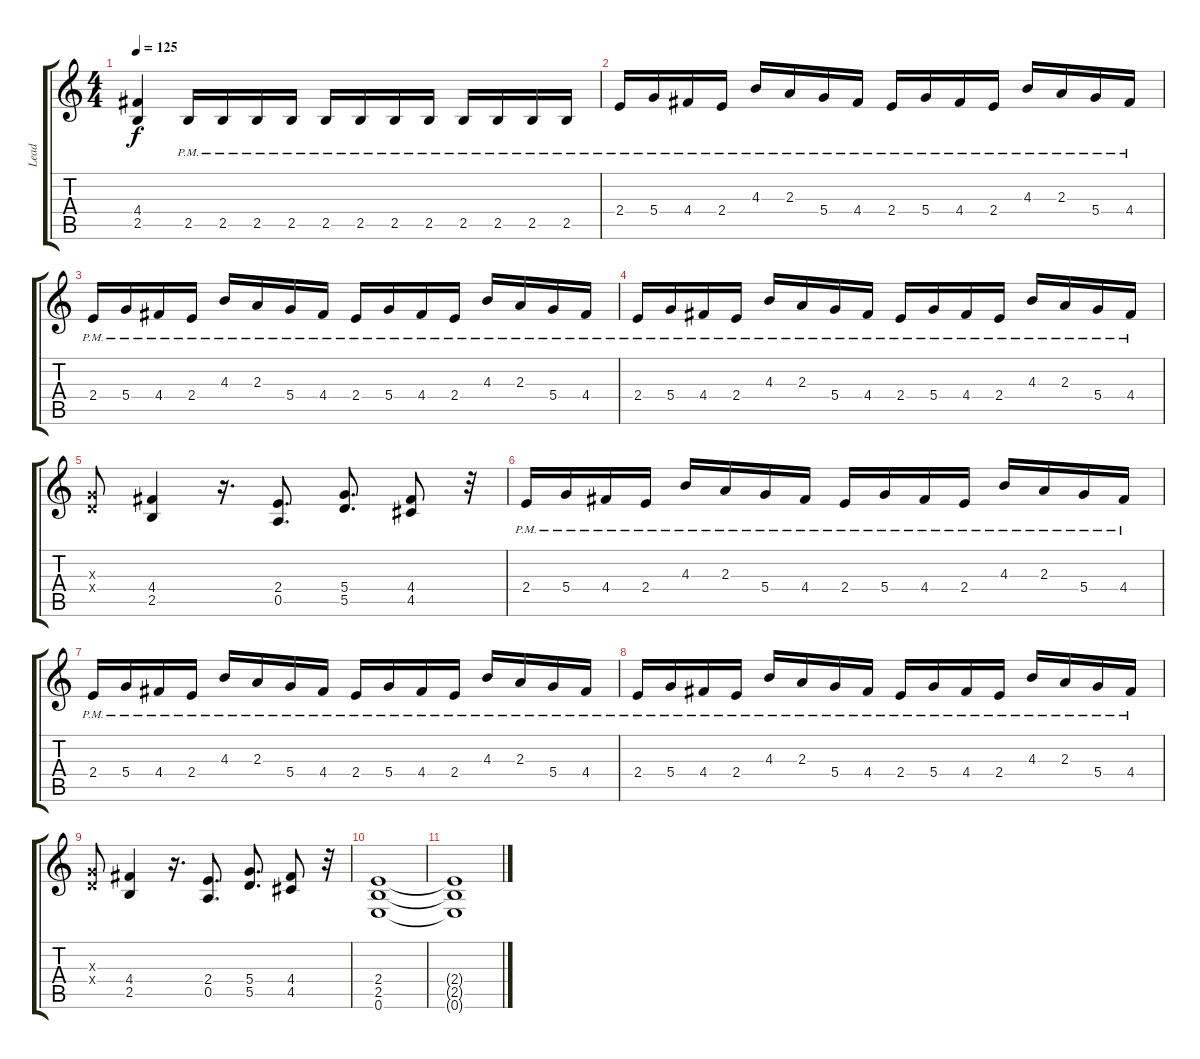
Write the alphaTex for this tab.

\track ("Lead" "Lead") {instrument distortionguitar}
\staff {score tabs}
\tuning (E4 B3 G3 D3 A2 E2) {hide}
\ts (4 4)
\tempo 125
\clef g2
\ks c
(4.4 2.5).4{dy f} 2.5{pm}.16 2.5{pm}.16 2.5{pm}.16 2.5{pm}.16 2.5{pm}.16 2.5{pm}.16 2.5{pm}.16 2.5{pm}.16 2.5{pm}.16 2.5{pm}.16 2.5{pm}.16 2.5{pm}.16 |
2.4{pm}.16 5.4{pm}.16 4.4{pm}.16 2.4{pm}.16 4.3{pm}.16 2.3{pm}.16 5.4{pm}.16 4.4{pm}.16 2.4{pm}.16 5.4{pm}.16 4.4{pm}.16 2.4{pm}.16 4.3{pm}.16 2.3{pm}.16 5.4{pm}.16 4.4{pm}.16 |
2.4{pm}.16 5.4{pm}.16 4.4{pm}.16 2.4{pm}.16 4.3{pm}.16 2.3{pm}.16 5.4{pm}.16 4.4{pm}.16 2.4{pm}.16 5.4{pm}.16 4.4{pm}.16 2.4{pm}.16 4.3{pm}.16 2.3{pm}.16 5.4{pm}.16 4.4{pm}.16 |
2.4{pm}.16 5.4{pm}.16 4.4{pm}.16 2.4{pm}.16 4.3{pm}.16 2.3{pm}.16 5.4{pm}.16 4.4{pm}.16 2.4{pm}.16 5.4{pm}.16 4.4{pm}.16 2.4{pm}.16 4.3{pm}.16 2.3{pm}.16 5.4{pm}.16 4.4{pm}.16 |
(0.3{x} 0.4{x}).8 (4.4 2.5).4 r.16{d} (2.4 0.5).8{d} (5.4 5.5).8{d} (4.4 4.5).8 r.32 |
2.4{pm}.16 5.4{pm}.16 4.4{pm}.16 2.4{pm}.16 4.3{pm}.16 2.3{pm}.16 5.4{pm}.16 4.4{pm}.16 2.4{pm}.16 5.4{pm}.16 4.4{pm}.16 2.4{pm}.16 4.3{pm}.16 2.3{pm}.16 5.4{pm}.16 4.4{pm}.16 |
2.4{pm}.16 5.4{pm}.16 4.4{pm}.16 2.4{pm}.16 4.3{pm}.16 2.3{pm}.16 5.4{pm}.16 4.4{pm}.16 2.4{pm}.16 5.4{pm}.16 4.4{pm}.16 2.4{pm}.16 4.3{pm}.16 2.3{pm}.16 5.4{pm}.16 4.4{pm}.16 |
2.4{pm}.16 5.4{pm}.16 4.4{pm}.16 2.4{pm}.16 4.3{pm}.16 2.3{pm}.16 5.4{pm}.16 4.4{pm}.16 2.4{pm}.16 5.4{pm}.16 4.4{pm}.16 2.4{pm}.16 4.3{pm}.16 2.3{pm}.16 5.4{pm}.16 4.4{pm}.16 |
(0.3{x} 0.4{x}).8 (4.4 2.5).4 r.16{d} (2.4 0.5).8{d} (5.4 5.5).8{d} (4.4 4.5).8 r.32 |
(2.4 2.5 0.6).1 |
(2.4{t} 2.5{t} 0.6{t}).1
